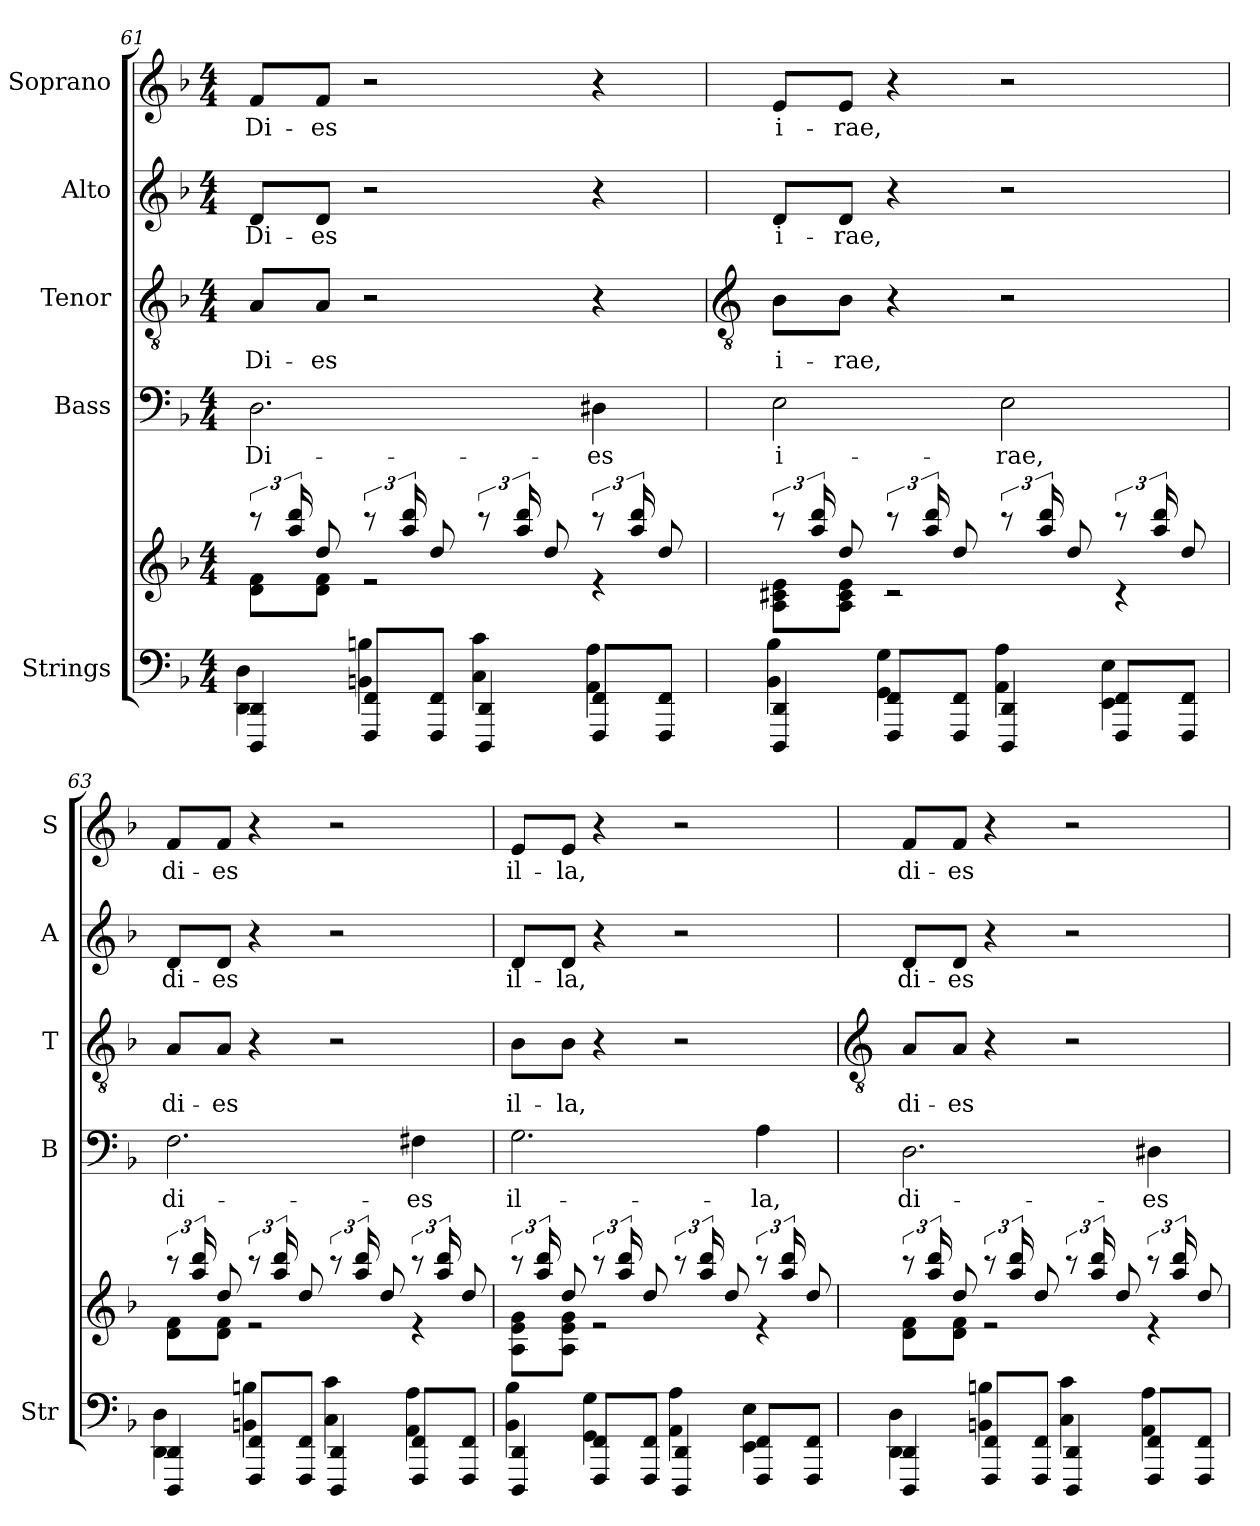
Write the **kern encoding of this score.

**kern	**kern	**kern	**text	**kern	**text	**kern	**text	**kern	**text
*part5	*part5	*part4	*part4	*part3	*part3	*part2	*part2	*part1	*part1
*staff6	*staff5	*staff4	*staff4	*staff3	*staff3	*staff2	*staff2	*staff1	*staff1
*I"Strings	*	*I"Bass	*	*I"Tenor	*	*I"Alto	*	*I"Soprano	*
*I'Str	*	*I'B	*	*I'T	*	*I'A	*	*I'S	*
*clefF4	*clefG2	*clefF4	*	*clefGv2	*	*clefG2	*	*clefG2	*
*k[b-]	*k[b-]	*k[b-]	*	*k[b-]	*	*k[b-]	*	*k[b-]	*
*F:	*F:	*F:	*	*F:	*	*F:	*	*F:	*
*M4/4	*M4/4	*M4/4	*	*M4/4	*	*M4/4	*	*M4/4	*
=61	=61	=61	=61	=61	=61	=61	=61	=61	=61
*^	*^	*	*	*	*	*	*	*	*
!	!	!	!	!	!LO:LY:b	!	!LO:LY:b	!	!LO:LY:b	!	!LO:LY:b
4DDD/ 4DD/	4DD\ 4D\	12r	8d\ 8f\L	2.D	Di-	8AL	Di-	8dL	Di-	8fL	Di-
.	.	24aa/ 24ddd/LL	.	.	.	.	.	.	.	.	.
!	!	!	!	!	!	!	!LO:LY:b	!	!LO:LY:b	!	!LO:LY:b
.	.	8dd/J	8d\ 8f\J	.	.	8AJ	-es	8dJ	-es	8fJ	-es
8FFF/ 8FF/L	4BBn\ 4Bn\	12r	2r	.	.	2r	.	2r	.	2r	.
.	.	24aa/ 24ddd/LL	.	.	.	.	.	.	.	.	.
8FFF/ 8FF/J	.	8dd/J	.	.	.	.	.	.	.	.	.
4DDD/ 4DD/	4C\ 4c\	12r	.	.	.	.	.	.	.	.	.
.	.	24aa/ 24ddd/LL	.	.	.	.	.	.	.	.	.
.	.	8dd/J	.	.	.	.	.	.	.	.	.
!	!	!	!	!	!LO:LY:b	!	!	!	!	!	!
8FFF/ 8FF/L	4AA\ 4A\	12r	4r	4D#X	-es	4r	.	4r	.	4r	.
.	.	24aa/ 24ddd/LL	.	.	.	.	.	.	.	.	.
8FFF/ 8FF/J	.	8dd/J	.	.	.	.	.	.	.	.	.
!!LO:LB:g=z
=62	=62	=62	=62	=62	=62	=62	=62	=62	=62	=62	=62
*	*	*	*	*	*	*clefGv2	*	*	*	*	*
!	!	!	!	!	!LO:LY:b	!	!LO:LY:b	!	!LO:LY:b	!	!LO:LY:b
4DDD/ 4DD/	4BB-\ 4B-\	12r	8A\ 8c#X\ 8e\L	2E	i-	8B-L	i-	8dL	i-	8eL	i-
.	.	24aa/ 24ddd/LL	.	.	.	.	.	.	.	.	.
!	!	!	!	!	!	!	!LO:LY:b	!	!LO:LY:b	!	!LO:LY:b
.	.	8dd/J	8A\ 8c#\ 8e\J	.	.	8B-J	-rae,	8dJ	-rae,	8eJ	-rae,
8FFF/ 8FF/L	4GG\ 4G\	12r	2r	.	.	4r	.	4r	.	4r	.
.	.	24aa/ 24ddd/LL	.	.	.	.	.	.	.	.	.
8FFF/ 8FF/J	.	8dd/J	.	.	.	.	.	.	.	.	.
!	!	!	!	!	!LO:LY:b	!	!	!	!	!	!
4DDD/ 4DD/	4AA\ 4A\	12r	.	2E	-rae,	2r	.	2r	.	2r	.
.	.	24aa/ 24ddd/LL	.	.	.	.	.	.	.	.	.
.	.	8dd/J	.	.	.	.	.	.	.	.	.
8FFF/ 8FF/L	4EE\ 4E\	12r	4r	.	.	.	.	.	.	.	.
.	.	24aa/ 24ddd/LL	.	.	.	.	.	.	.	.	.
8FFF/ 8FF/J	.	8dd/J	.	.	.	.	.	.	.	.	.
=63	=63	=63	=63	=63	=63	=63	=63	=63	=63	=63	=63
!	!	!	!	!	!LO:LY:b	!	!LO:LY:b	!	!LO:LY:b	!	!LO:LY:b
4DDD/ 4DD/	4DD\ 4D\	12r	8d\ 8f\L	2.F	di-	8AL	di-	8dL	di-	8fL	di-
.	.	24aa/ 24ddd/LL	.	.	.	.	.	.	.	.	.
!	!	!	!	!	!	!	!LO:LY:b	!	!LO:LY:b	!	!LO:LY:b
.	.	8dd/J	8d\ 8f\J	.	.	8AJ	-es	8dJ	-es	8fJ	-es
8FFF/ 8FF/L	4BBn\ 4Bn\	12r	2r	.	.	4r	.	4r	.	4r	.
.	.	24aa/ 24ddd/LL	.	.	.	.	.	.	.	.	.
8FFF/ 8FF/J	.	8dd/J	.	.	.	.	.	.	.	.	.
4DDD/ 4DD/	4C\ 4c\	12r	.	.	.	2r	.	2r	.	2r	.
.	.	24aa/ 24ddd/LL	.	.	.	.	.	.	.	.	.
.	.	8dd/J	.	.	.	.	.	.	.	.	.
!	!	!	!	!	!LO:LY:b	!	!	!	!	!	!
8FFF/ 8FF/L	4AA\ 4A\	12r	4r	4F#X	-es	.	.	.	.	.	.
.	.	24aa/ 24ddd/LL	.	.	.	.	.	.	.	.	.
8FFF/ 8FF/J	.	8dd/J	.	.	.	.	.	.	.	.	.
=64	=64	=64	=64	=64	=64	=64	=64	=64	=64	=64	=64
!	!	!	!	!	!LO:LY:b	!	!LO:LY:b	!	!LO:LY:b	!	!LO:LY:b
4DDD/ 4DD/	4BB-\ 4B-\	12r	8A\ 8e\ 8g\L	2.G	il-	8B-L	il-	8dL	il-	8eL	il-
.	.	24aa/ 24ddd/LL	.	.	.	.	.	.	.	.	.
!	!	!	!	!	!	!	!LO:LY:b	!	!LO:LY:b	!	!LO:LY:b
.	.	8dd/J	8A\ 8e\ 8g\J	.	.	8B-J	-la,	8dJ	-la,	8eJ	-la,
8FFF/ 8FF/L	4GG\ 4G\	12r	2r	.	.	4r	.	4r	.	4r	.
.	.	24aa/ 24ddd/LL	.	.	.	.	.	.	.	.	.
8FFF/ 8FF/J	.	8dd/J	.	.	.	.	.	.	.	.	.
4DDD/ 4DD/	4AA\ 4A\	12r	.	.	.	2r	.	2r	.	2r	.
.	.	24aa/ 24ddd/LL	.	.	.	.	.	.	.	.	.
.	.	8dd/J	.	.	.	.	.	.	.	.	.
!	!	!	!	!	!LO:LY:b	!	!	!	!	!	!
8FFF/ 8FF/L	4EE\ 4E\	12r	4r	4A	-la,	.	.	.	.	.	.
.	.	24aa/ 24ddd/LL	.	.	.	.	.	.	.	.	.
8FFF/ 8FF/J	.	8dd/J	.	.	.	.	.	.	.	.	.
!!LO:LB:g=z
=65	=65	=65	=65	=65	=65	=65	=65	=65	=65	=65	=65
*	*	*	*	*	*	*clefGv2	*	*	*	*	*
!	!	!	!	!	!LO:LY:b	!	!LO:LY:b	!	!LO:LY:b	!	!LO:LY:b
4DDD/ 4DD/	4DD\ 4D\	12r	8d\ 8f\L	2.D	di-	8AL	di-	8dL	di-	8fL	di-
.	.	24aa/ 24ddd/LL	.	.	.	.	.	.	.	.	.
!	!	!	!	!	!	!	!LO:LY:b	!	!LO:LY:b	!	!LO:LY:b
.	.	8dd/J	8d\ 8f\J	.	.	8AJ	-es	8dJ	-es	8fJ	-es
8FFF/ 8FF/L	4BBn\ 4Bn\	12r	2r	.	.	4r	.	4r	.	4r	.
.	.	24aa/ 24ddd/LL	.	.	.	.	.	.	.	.	.
8FFF/ 8FF/J	.	8dd/J	.	.	.	.	.	.	.	.	.
4DDD/ 4DD/	4C\ 4c\	12r	.	.	.	2r	.	2r	.	2r	.
.	.	24aa/ 24ddd/LL	.	.	.	.	.	.	.	.	.
.	.	8dd/J	.	.	.	.	.	.	.	.	.
!	!	!	!	!	!LO:LY:b	!	!	!	!	!	!
8FFF/ 8FF/L	4AA\ 4A\	12r	4r	4D#X	-es	.	.	.	.	.	.
.	.	24aa/ 24ddd/LL	.	.	.	.	.	.	.	.	.
8FFF/ 8FF/J	.	8dd/J	.	.	.	.	.	.	.	.	.
*v	*v	*	*	*	*	*	*	*	*	*	*
*	*v	*v	*	*	*	*	*	*	*	*
=	=	=	=	=	=	=	=	=	=
*-	*-	*-	*-	*-	*-	*-	*-	*-	*-
